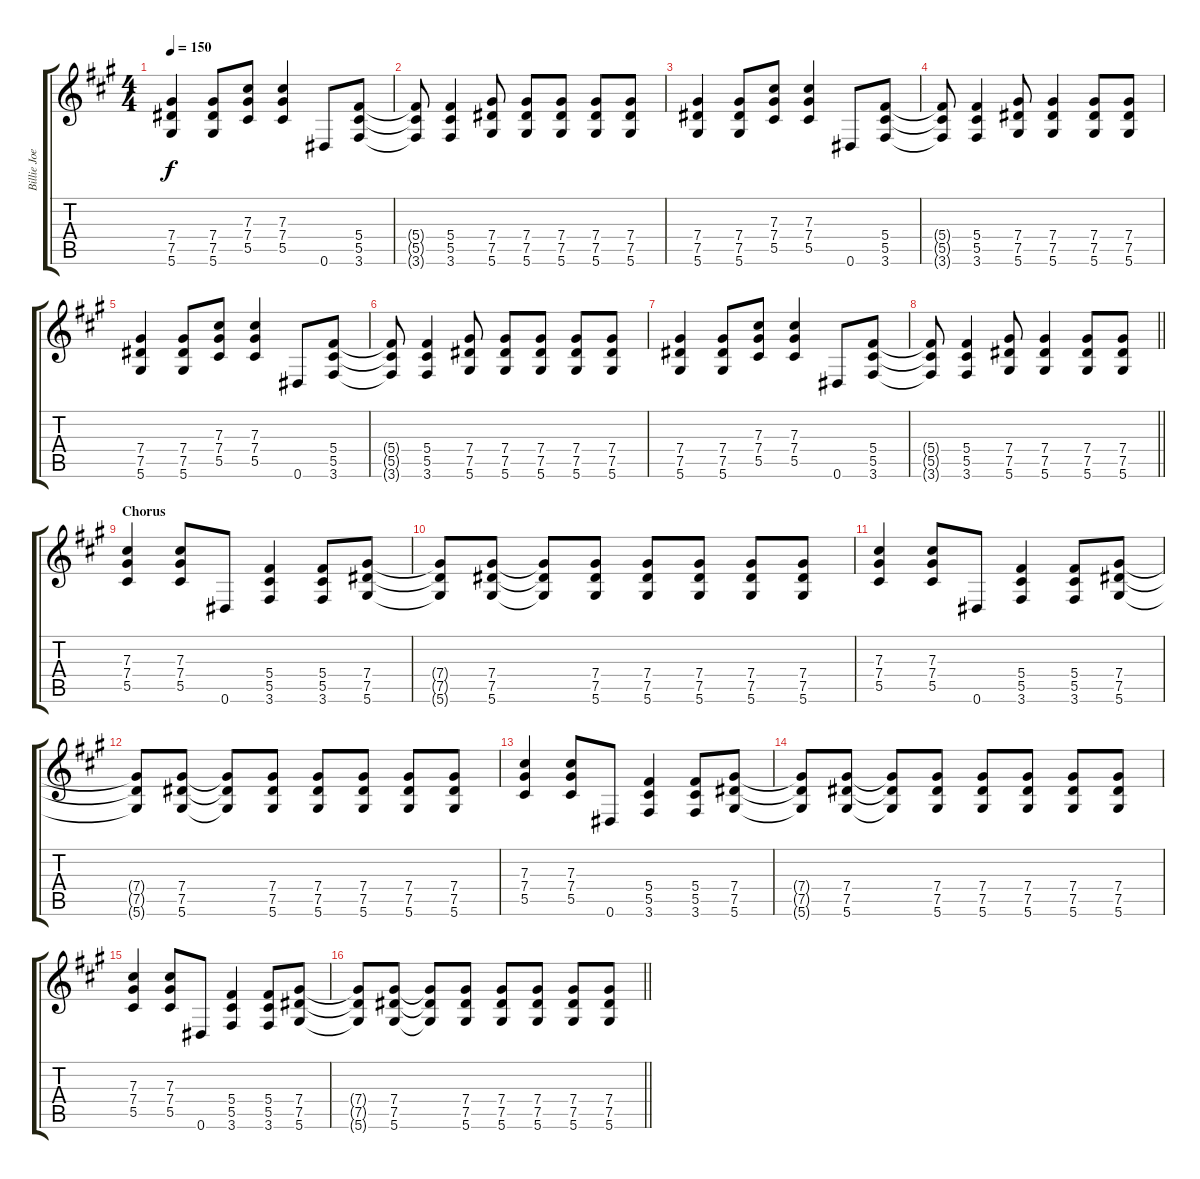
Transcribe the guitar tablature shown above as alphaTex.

\track ("Billie Joe Armstrong (Guitar)" "Billie Joe") {instrument overdrivenguitar}
\staff {score tabs}
\tuning (Eb4 Bb3 Gb3 Db3 Ab2 Eb2) {hide}
\ts (4 4)
\tempo 150
\clef g2
\ks a
(7.4 7.5 5.6).4{dy f} (7.4 7.5 5.6).8 (7.3 7.4 5.5).8 (7.3 7.4 5.5).4 0.6.8 (5.4 5.5 3.6).8 |
(5.4{t} 5.5{t} 3.6{t}).8 (5.4 5.5 3.6).4 (7.4 7.5 5.6).8 (7.4 7.5 5.6).8 (7.4 7.5 5.6).8 (7.4 7.5 5.6).8 (7.4 7.5 5.6).8 |
(7.4 7.5 5.6).4 (7.4 7.5 5.6).8 (7.3 7.4 5.5).8 (7.3 7.4 5.5).4 0.6.8 (5.4 5.5 3.6).8 |
(5.4{t} 5.5{t} 3.6{t}).8 (5.4 5.5 3.6).4 (7.4 7.5 5.6).8 (7.4 7.5 5.6).4 (7.4 7.5 5.6).8 (7.4 7.5 5.6).8 |
(7.4 7.5 5.6).4 (7.4 7.5 5.6).8 (7.3 7.4 5.5).8 (7.3 7.4 5.5).4 0.6.8 (5.4 5.5 3.6).8 |
(5.4{t} 5.5{t} 3.6{t}).8 (5.4 5.5 3.6).4 (7.4 7.5 5.6).8 (7.4 7.5 5.6).8 (7.4 7.5 5.6).8 (7.4 7.5 5.6).8 (7.4 7.5 5.6).8 |
(7.4 7.5 5.6).4 (7.4 7.5 5.6).8 (7.3 7.4 5.5).8 (7.3 7.4 5.5).4 0.6.8 (5.4 5.5 3.6).8 |
\barLineRight lightlight
(5.4{t} 5.5{t} 3.6{t}).8 (5.4 5.5 3.6).4 (7.4 7.5 5.6).8 (7.4 7.5 5.6).4 (7.4 7.5 5.6).8 (7.4 7.5 5.6).8 |
\section ("" "Chorus")
(7.3 7.4 5.5).4 (7.3 7.4 5.5).8 0.6.8 (5.4 5.5 3.6).4 (5.4 5.5 3.6).8 (7.4 7.5 5.6).8 |
(7.4{t} 7.5{t} 5.6{t}).8 (7.4 7.5 5.6).8 (7.4{t} 7.5{t} 5.6{t}).8 (7.4 7.5 5.6).8 (7.4 7.5 5.6).8 (7.4 7.5 5.6).8 (7.4 7.5 5.6).8 (7.4 7.5 5.6).8 |
(7.3 7.4 5.5).4 (7.3 7.4 5.5).8 0.6.8 (5.4 5.5 3.6).4 (5.4 5.5 3.6).8 (7.4 7.5 5.6).8 |
(7.4{t} 7.5{t} 5.6{t}).8 (7.4 7.5 5.6).8 (7.4{t} 7.5{t} 5.6{t}).8 (7.4 7.5 5.6).8 (7.4 7.5 5.6).8 (7.4 7.5 5.6).8 (7.4 7.5 5.6).8 (7.4 7.5 5.6).8 |
(7.3 7.4 5.5).4 (7.3 7.4 5.5).8 0.6.8 (5.4 5.5 3.6).4 (5.4 5.5 3.6).8 (7.4 7.5 5.6).8 |
(7.4{t} 7.5{t} 5.6{t}).8 (7.4 7.5 5.6).8 (7.4{t} 7.5{t} 5.6{t}).8 (7.4 7.5 5.6).8 (7.4 7.5 5.6).8 (7.4 7.5 5.6).8 (7.4 7.5 5.6).8 (7.4 7.5 5.6).8 |
(7.3 7.4 5.5).4 (7.3 7.4 5.5).8 0.6.8 (5.4 5.5 3.6).4 (5.4 5.5 3.6).8 (7.4 7.5 5.6).8 |
\barLineRight lightlight
(7.4{t} 7.5{t} 5.6{t}).8 (7.4 7.5 5.6).8 (7.4{t} 7.5{t} 5.6{t}).8 (7.4 7.5 5.6).8 (7.4 7.5 5.6).8 (7.4 7.5 5.6).8 (7.4 7.5 5.6).8 (7.4 7.5 5.6).8
